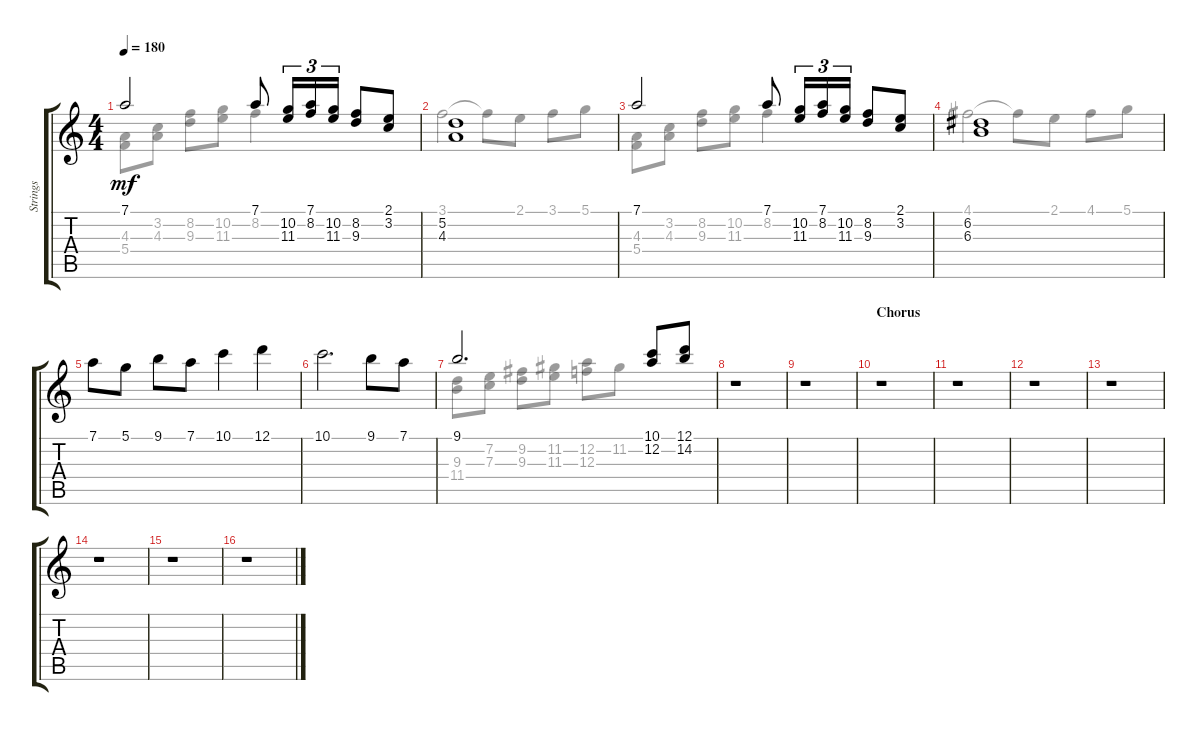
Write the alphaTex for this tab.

\track ("Strings" "Strings") {instrument electricguitarclean}
\staff {score tabs}
\tuning (D4 A3 F3 C3 G2 C2) {hide}
\voice
\ts (4 4)
\tempo 180
\clef g2
\ks aminor
7.1.2{dy mf} 7.1.8 (10.2 11.3).16{tu (3 2)} (7.1 8.2).16{tu (3 2)} (10.2 11.3).16{tu (3 2)} (8.2 9.3).8 (2.1 3.2).8 |
(5.2 4.3).1 |
7.1.2 7.1.8 (10.2 11.3).16{tu (3 2)} (7.1 8.2).16{tu (3 2)} (10.2 11.3).16{tu (3 2)} (8.2 9.3).8 (2.1 3.2).8 |
(6.2 6.3).1 |
7.1.8 5.1.8 9.1.8 7.1.8 10.1.4 12.1.4 |
10.1.2{d} 9.1.8 7.1.8 |
9.1.2{d} (10.1 12.2).8 (12.1 14.2).8 |
r.1 |
r.1 |
\section ("" "Chorus")
r.1 |
r.1 |
r.1 |
r.1 |
r.1 |
r.1 |
r.1
\voice
\clef g2
\ottava regular
\simile none
\ks aminor
(4.3 5.4).8{dy mf} (3.2 4.3).8 (8.2 9.3).8 (10.2 11.3).8 8.2.4 |
3.1.2 3.1{t}.8 2.1.8 3.1.8 5.1.8 |
(4.3 5.4).8 (3.2 4.3).8 (8.2 9.3).8 (10.2 11.3).8 8.2.4 |
4.1.2 4.1{t}.8 2.1.8 4.1.8 5.1.8 |
|
|
(9.3 11.4).8 (7.2 7.3).8 (9.2 9.3).8 (11.2 11.3).8 (12.2 12.3).8 11.2.8 |
|
|
|
|
|
|
|
|
